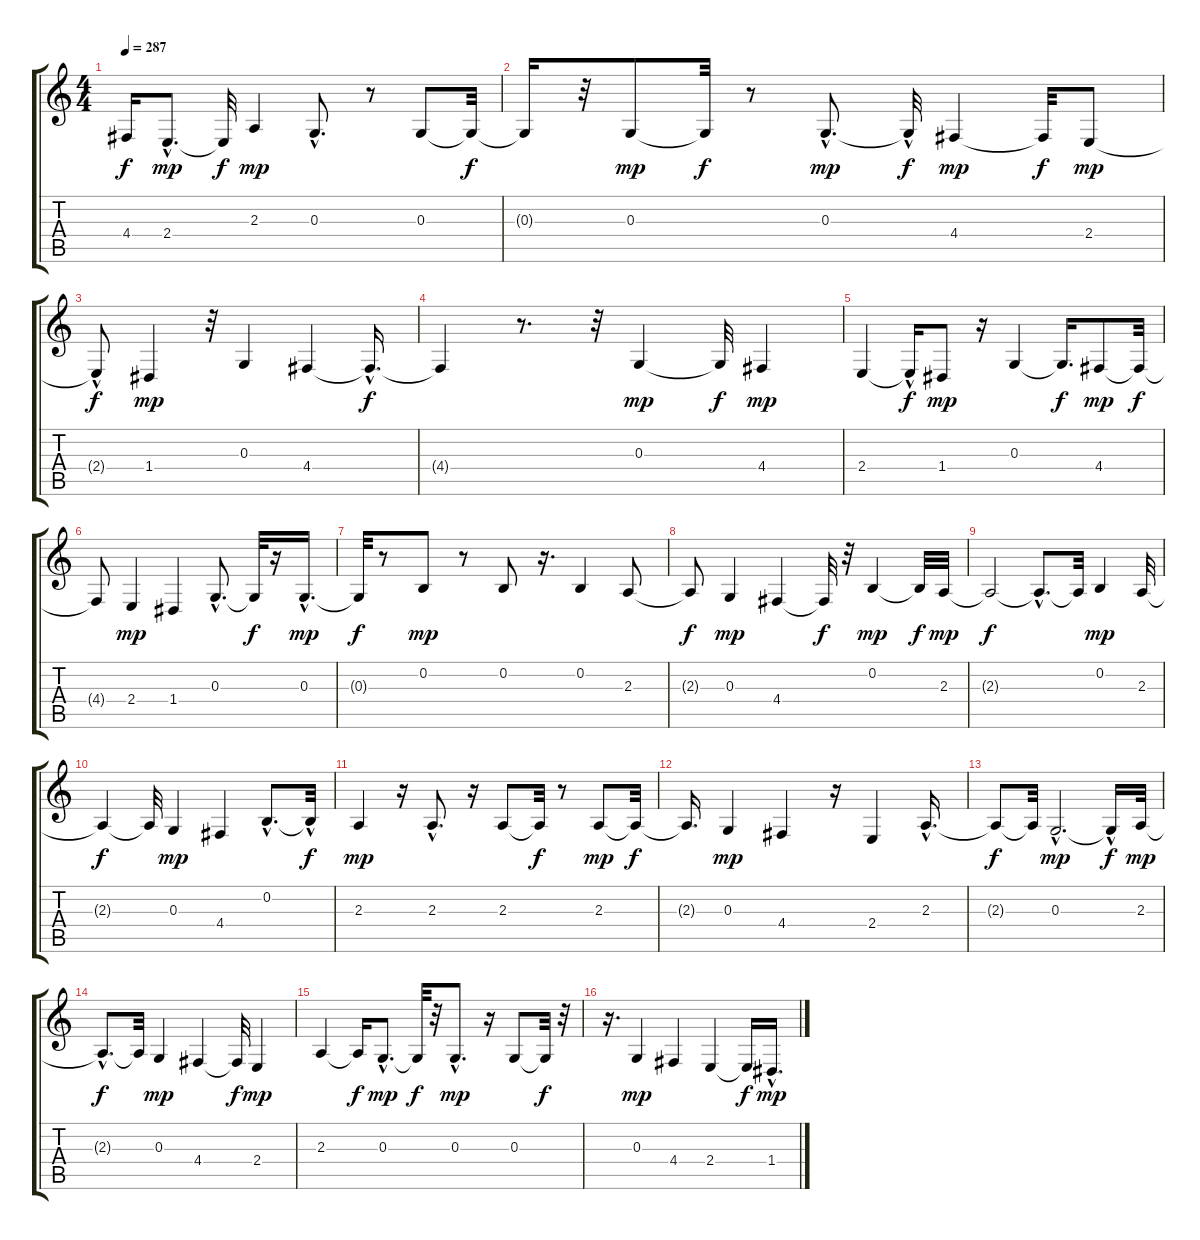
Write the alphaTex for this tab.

\track "" {instrument kalimba}
\staff {score tabs}
\tuning (E4 B3 G3 D3 A2 E2) {hide}
\ts (4 4)
\tempo 287
\clef g2
\ks c
4.4{t}.16{dy f} 2.4{hac}.8{d dy mp} 2.4{t}.32{dy f} 2.3.4{dy mp} 0.3{hac}.8{d} r.8 0.3.8 0.3{t}.32{dy f} |
0.3{t}.16 r.32 0.3.8{dy mp} 0.3{t}.32{dy f} r.8 0.3{hac}.8{d dy mp} 0.3{hac t}.32{dy f} 4.4.4{dy mp} 4.4{t}.32{dy f} 2.4.8{dy mp} |
2.4{hac t}.8{dy f} 1.4.4{dy mp} r.32 0.3.4 4.4.4 4.4{hac t}.16{d dy f} |
4.4{t}.4 r.8{d} r.32 0.3.4{dy mp} 0.3{t}.32{dy f} 4.4.4{dy mp} |
2.4.4 2.4{hac t}.16{dy f} 1.4.8{dy mp} r.16 0.3.4 0.3{t}.16{d dy f} 4.4.8{dy mp} 4.4{t}.32{dy f} |
4.4{t}.8 2.4.4{dy mp} 1.4.4 0.3{hac}.8{d} 0.3{t}.32{dy f} r.16 0.3{hac}.16{d dy mp} |
0.3{t}.32{dy f} r.8 0.2.8{dy mp} r.8 0.2.8 r.16{d} 0.2.4 2.3.8 |
2.3{t}.8{dy f} 0.3.4{dy mp} 4.4.4 4.4{t}.32{dy f} r.32 0.2.4{dy mp} 0.2{t}.32{dy f} 2.3.32{dy mp} |
2.3{t}.2{dy f} 2.3{hac t}.8{d} 2.3{t}.32 0.2.4{dy mp} 2.3.32 |
2.3{t}.4{dy f} 2.3{t}.32 0.3.4{dy mp} 4.4.4 0.2{hac}.8{d} 0.2{hac t}.32{dy f} |
2.3.4{dy mp} r.16 2.3{hac}.8{d} r.16 2.3.8 2.3{t}.32{dy f} r.8 2.3.8{dy mp} 2.3{t}.32{dy f} |
2.3{t}.16{d} 0.3.4{dy mp} 4.4.4 r.16 2.4.4 2.3{hac}.16{d} |
2.3{t}.8{dy f} 2.3{t}.32 0.3{hac}.2{d dy mp} 0.3{hac t}.16{dy f} 2.3.32{dy mp} |
2.3{hac t}.8{d dy f} 2.3{t}.32 0.3.4{dy mp} 4.4.4 4.4{t}.32{dy f} 2.4.4{dy mp} |
2.3.4 2.3{t}.16{dy f} 0.3{hac}.8{d dy mp} 0.3{t}.32{dy f} r.32 0.3{hac}.8{d dy mp} r.16 0.3.8 0.3{t}.32{dy f} r.32 |
r.16{d} 0.3.4{dy mp} 4.4.4 2.4.4 2.4{t}.16{dy f} 1.4{hac}.16{d dy mp}
